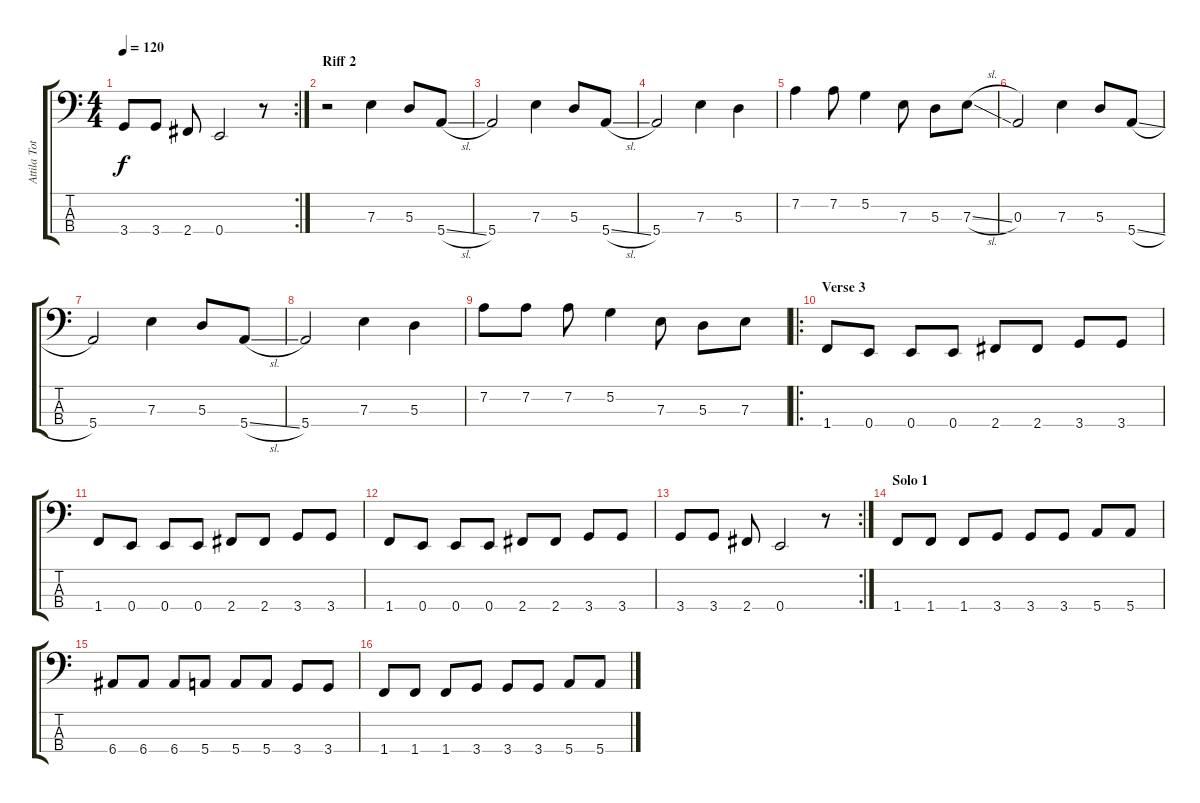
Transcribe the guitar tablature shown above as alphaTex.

\track ("Attila Toth" "Attila Tot") {instrument electricbasspick}
\staff {score tabs}
\tuning (G2 D2 A1 E1) {hide}
\rc 2
\ts (4 4)
\tempo 120
\clef f4
\ks c
3.4.8{dy f} 3.4.8 2.4.8 0.4.2 r.8 |
\section ("" "Riff 2")
r.2 7.3.4 5.3.8 5.4{sl}.8 |
5.4.2 7.3.4 5.3.8 5.4{sl}.8 |
5.4.2 7.3.4 5.3.4 |
7.2.4 7.2.8 5.2.4 7.3.8 5.3.8 7.3{sl}.8 |
0.3.2 7.3.4 5.3.8 5.4{sl}.8 |
5.4.2 7.3.4 5.3.8 5.4{sl}.8 |
5.4.2 7.3.4 5.3.4 |
7.2.8 7.2.8 7.2.8 5.2.4 7.3.8 5.3.8 7.3.8 |
\ro
\section ("" "Verse 3")
1.4.8 0.4.8 0.4.8 0.4.8 2.4.8 2.4.8 3.4.8 3.4.8 |
1.4.8 0.4.8 0.4.8 0.4.8 2.4.8 2.4.8 3.4.8 3.4.8 |
1.4.8 0.4.8 0.4.8 0.4.8 2.4.8 2.4.8 3.4.8 3.4.8 |
\rc 2
3.4.8 3.4.8 2.4.8 0.4.2 r.8 |
\section ("" "Solo 1")
1.4.8 1.4.8 1.4.8 3.4.8 3.4.8 3.4.8 5.4.8 5.4.8 |
6.4.8 6.4.8 6.4.8 5.4.8 5.4.8 5.4.8 3.4.8 3.4.8 |
1.4.8 1.4.8 1.4.8 3.4.8 3.4.8 3.4.8 5.4.8 5.4.8
